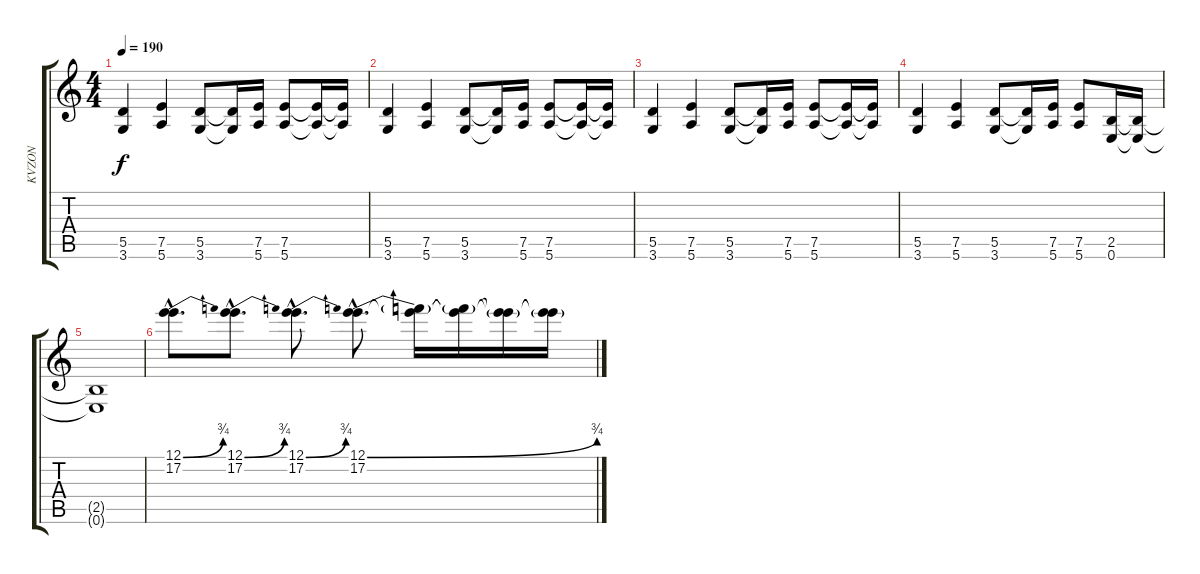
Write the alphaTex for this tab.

\track ("KVZON" "KVZON") {instrument distortionguitar}
\staff {score tabs}
\tuning (E4 B3 G3 D3 A2 E2) {hide}
\ts (4 4)
\tempo 190
\clef g2
\ks c
(5.5 3.6).4{dy f} (7.5 5.6).4 (5.5 3.6).8 (5.5{t} 3.6{t}).16 (7.5 5.6).16 (7.5 5.6).8 (7.5{t} 5.6{t}).16 (7.5{t} 5.6{t}).16 |
(5.5 3.6).4 (7.5 5.6).4 (5.5 3.6).8 (5.5{t} 3.6{t}).16 (7.5 5.6).16 (7.5 5.6).8 (7.5{t} 5.6{t}).16 (7.5{t} 5.6{t}).16 |
(5.5 3.6).4 (7.5 5.6).4 (5.5 3.6).8 (5.5{t} 3.6{t}).16 (7.5 5.6).16 (7.5 5.6).8 (7.5{t} 5.6{t}).16 (7.5{t} 5.6{t}).16 |
(5.5 3.6).4 (7.5 5.6).4 (5.5 3.6).8 (5.5{t} 3.6{t}).16 (7.5 5.6).16 (7.5 5.6).8 (2.5 0.6).16 (2.5{t} 0.6{t}).16 |
(2.5{t} 0.6{t}).1 |
(12.1{be (bend 0 0 60 3) hac} 17.2{hac}).8{d} (12.1{be (bend 0 0 60 3) hac} 17.2{hac}).8{d} (12.1{be (bend 0 0 60 3) hac} 17.2{hac}).8{d} (12.1{be (bend 0 0 60 3) hac} 17.2{hac}).8{d} (12.1{t} 17.2{t}).16 (12.1{t} 17.2{t}).16 (12.1{t} 17.2{t}).16 (12.1{t} 17.2{t}).16
